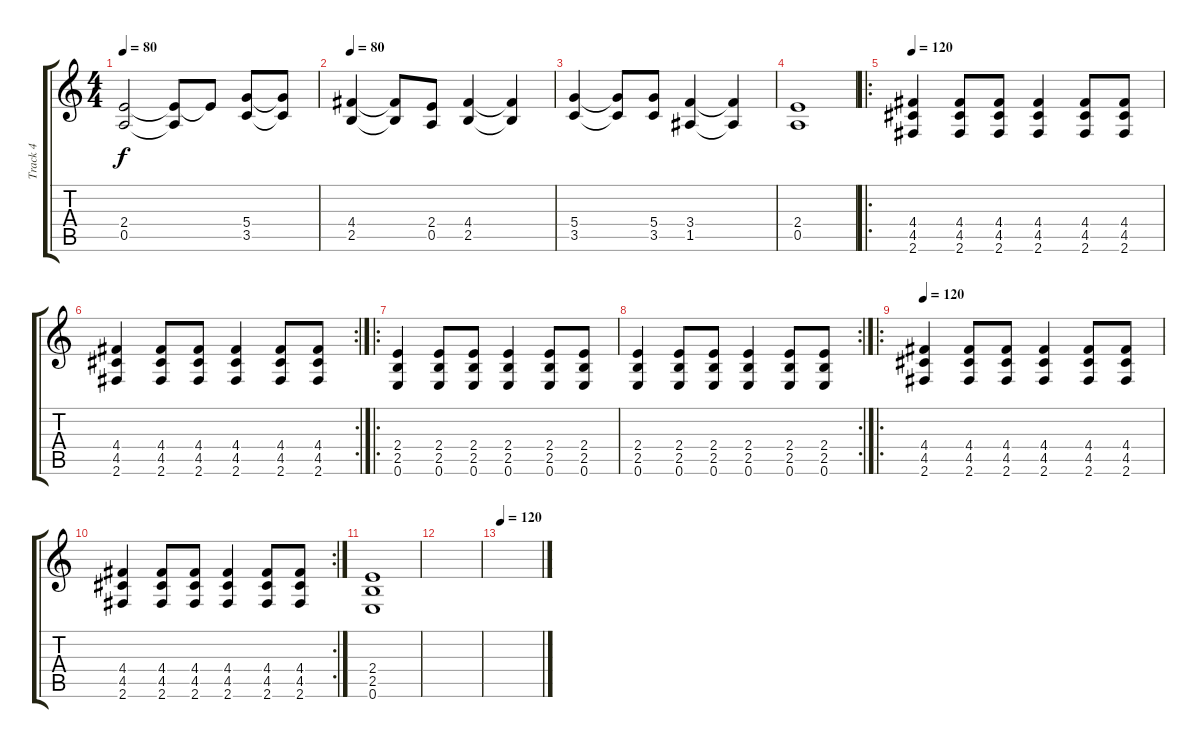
\track ("Track 4" "Track 4") {instrument distortionguitar}
\staff {score tabs}
\tuning (E4 B3 G3 D3 A2 E2) {hide}
\ts (4 4)
\tempo 80
\clef g2
\ks c
(2.4 0.5).2{dy f} (2.4{t} 0.5{t}).8 2.4{t}.8 (5.4 3.5).8 (5.4{t} 3.5{t}).8 |
\tempo 80
(4.4 2.5).4 (4.4{t} 2.5{t}).8 (2.4 0.5).8 (4.4 2.5).4 (4.4{t} 2.5{t}).4 |
(5.4 3.5).4 (5.4{t} 3.5{t}).8 (5.4 3.5).8 (3.4 1.5).4 (3.4{t} 1.5{t}).4 |
(2.4 0.5).1 |
\ro
\tempo 120
(4.4 4.5 2.6).4 (4.4 4.5 2.6).8 (4.4 4.5 2.6).8 (4.4 4.5 2.6).4 (4.4 4.5 2.6).8 (4.4 4.5 2.6).8 |
\rc 2
(4.4 4.5 2.6).4 (4.4 4.5 2.6).8 (4.4 4.5 2.6).8 (4.4 4.5 2.6).4 (4.4 4.5 2.6).8 (4.4 4.5 2.6).8 |
\ro
(2.4 2.5 0.6).4 (2.4 2.5 0.6).8 (2.4 2.5 0.6).8 (2.4 2.5 0.6).4 (2.4 2.5 0.6).8 (2.4 2.5 0.6).8 |
\rc 2
(2.4 2.5 0.6).4 (2.4 2.5 0.6).8 (2.4 2.5 0.6).8 (2.4 2.5 0.6).4 (2.4 2.5 0.6).8 (2.4 2.5 0.6).8 |
\ro
\tempo 120
(4.4 4.5 2.6).4 (4.4 4.5 2.6).8 (4.4 4.5 2.6).8 (4.4 4.5 2.6).4 (4.4 4.5 2.6).8 (4.4 4.5 2.6).8 |
\rc 2
(4.4 4.5 2.6).4 (4.4 4.5 2.6).8 (4.4 4.5 2.6).8 (4.4 4.5 2.6).4 (4.4 4.5 2.6).8 (4.4 4.5 2.6).8 |
(2.4 2.5 0.6).1 |
|
\tempo 120
